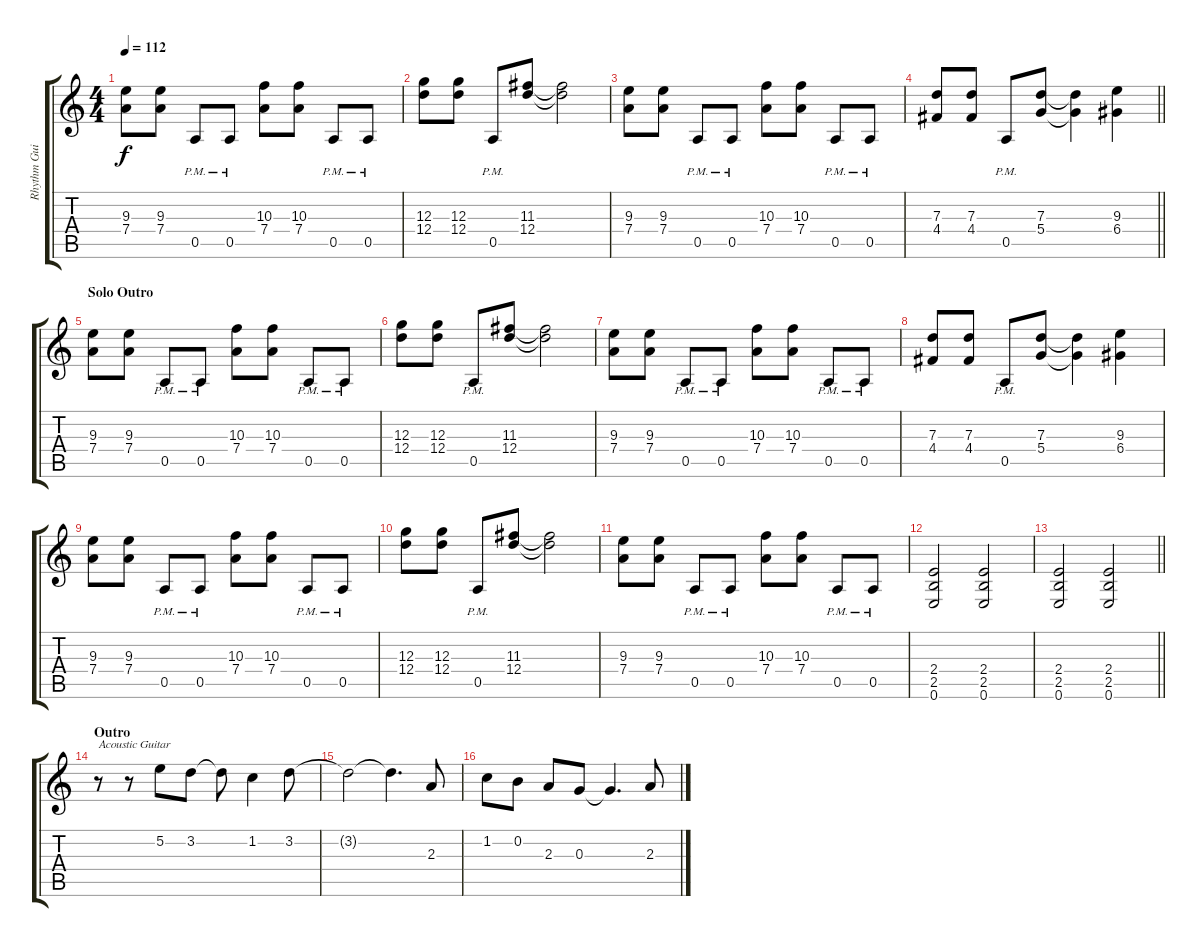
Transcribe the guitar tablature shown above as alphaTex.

\track ("Rhythm Guitar" "Rhythm Gui") {instrument overdrivenguitar}
\staff {score tabs}
\tuning (E4 B3 G3 D3 A2 E2) {hide}
\ts (4 4)
\tempo 112
\clef g2
\ks c
(9.3 7.4).8{dy f} (9.3 7.4).8 0.5{pm}.8 0.5{pm}.8 (10.3 7.4).8 (10.3 7.4).8 0.5{pm}.8 0.5{pm}.8 |
(12.3 12.4).8 (12.3 12.4).8 0.5{pm}.8 (11.3 12.4).8 (11.3{t} 12.4{t}).2 |
(9.3 7.4).8 (9.3 7.4).8 0.5{pm}.8 0.5{pm}.8 (10.3 7.4).8 (10.3 7.4).8 0.5{pm}.8 0.5{pm}.8 |
\barLineRight lightlight
(7.3 4.4).8 (7.3 4.4).8 0.5{pm}.8 (7.3 5.4).8 (7.3{t} 5.4{t}).4 (9.3 6.4).4 |
\section ("" "Solo Outro")
(9.3 7.4).8 (9.3 7.4).8 0.5{pm}.8 0.5{pm}.8 (10.3 7.4).8 (10.3 7.4).8 0.5{pm}.8 0.5{pm}.8 |
(12.3 12.4).8 (12.3 12.4).8 0.5{pm}.8 (11.3 12.4).8 (11.3{t} 12.4{t}).2 |
(9.3 7.4).8 (9.3 7.4).8 0.5{pm}.8 0.5{pm}.8 (10.3 7.4).8 (10.3 7.4).8 0.5{pm}.8 0.5{pm}.8 |
(7.3 4.4).8 (7.3 4.4).8 0.5{pm}.8 (7.3 5.4).8 (7.3{t} 5.4{t}).4 (9.3 6.4).4 |
(9.3 7.4).8 (9.3 7.4).8 0.5{pm}.8 0.5{pm}.8 (10.3 7.4).8 (10.3 7.4).8 0.5{pm}.8 0.5{pm}.8 |
(12.3 12.4).8 (12.3 12.4).8 0.5{pm}.8 (11.3 12.4).8 (11.3{t} 12.4{t}).2 |
(9.3 7.4).8 (9.3 7.4).8 0.5{pm}.8 0.5{pm}.8 (10.3 7.4).8 (10.3 7.4).8 0.5{pm}.8 0.5{pm}.8 |
(2.4 2.5 0.6).2 (2.4 2.5 0.6).2 |
\barLineRight lightlight
(2.4 2.5 0.6).2 (2.4 2.5 0.6).2 |
\section ("" "Outro")
r.8{txt "Acoustic Guitar" volume 10 instrument acousticguitarsteel} r.8 5.2.8 3.2.8 3.2{t}.8 1.2.4 3.2.8 |
3.2{t}.2 3.2{t}.4{d} 2.3.8 |
1.2.8 0.2.8 2.3.8 0.3.8 0.3{t}.4{d} 2.3.8
